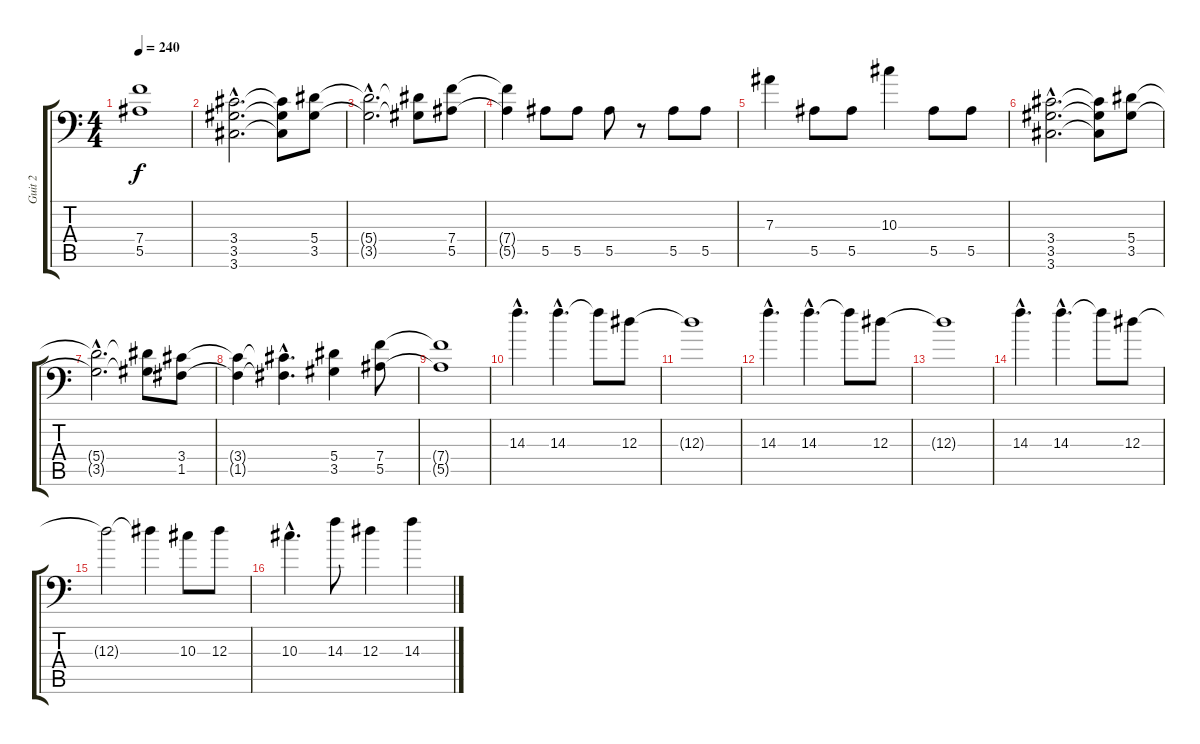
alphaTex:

\track ("Guit 2" "Guit 2") {instrument distortionguitar}
\staff {score tabs}
\tuning (C4 G3 Eb3 Bb2 F2 Bb1) {hide}
\ts (4 4)
\tempo 240
\clef f4
\ks c
(7.4{t} 5.5{t}).1{dy f} |
(3.4{hac} 3.5{hac} 3.6{hac}).2{d} (3.4{t} 3.5{t} 3.6{t}).8 (5.4 3.5).8 |
(5.4{hac t} 3.5{hac t}).2{d} (5.4{t} 3.5{t}).8 (7.4 5.5).8 |
(7.4{t} 5.5{t}).4 5.5.8 5.5.8 5.5.8 r.8 5.5.8 5.5.8 |
7.3.4 5.5.8 5.5.8 10.3.4 5.5.8 5.5.8 |
(3.4{hac} 3.5{hac} 3.6{hac}).2{d} (3.4{t} 3.5{t} 3.6{t}).8 (5.4 3.5).8 |
(5.4{hac t} 3.5{hac t}).2{d} (5.4{t} 3.5{t}).8 (3.4 1.5).8 |
(3.4{t} 1.5{t}).4 (3.4{hac t} 1.5{hac t}).4{d} (5.4 3.5).4 (7.4 5.5).8 |
(7.4{t} 5.5{t}).1 |
14.3{hac}.4{d} 14.3{hac}.4{d} 14.3{t}.8 12.3.8 |
12.3{t}.1 |
14.3{hac}.4{d} 14.3{hac}.4{d} 14.3{t}.8 12.3.8 |
12.3{t}.1 |
14.3{hac}.4{d} 14.3{hac}.4{d} 14.3{t}.8 12.3.8 |
12.3{t}.2 12.3{t}.4 10.3.8 12.3.8 |
10.3{hac}.4{d} 14.3.8 12.3.4 14.3.4
